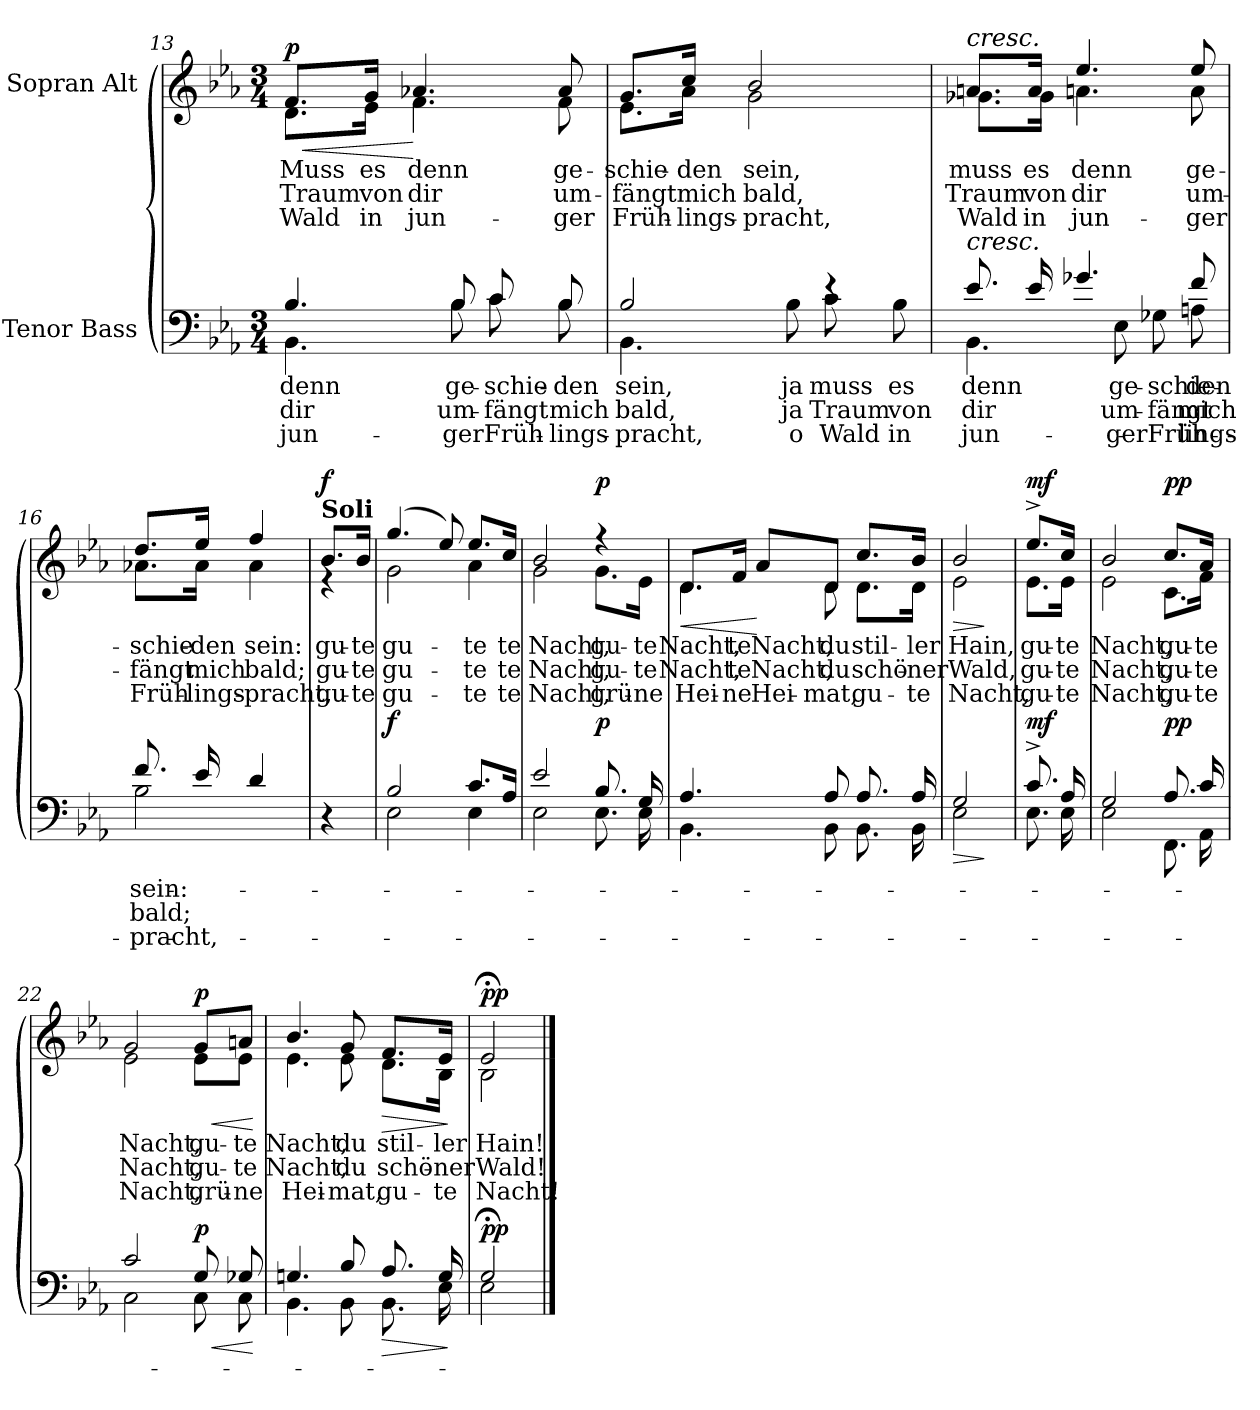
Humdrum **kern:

**kern	**text	**text	**text	**dynam	**kern	**text	**text	**text	**dynam
*part2	*part2	*part2	*part2	*part2	*part1	*part1	*part1	*part1	*part1
*staff2	*staff2	*staff2	*staff2	*staff2	*staff1	*staff1	*staff1	*staff1	*staff1
*I"Tenor Bass	*	*	*	*	*I"Sopran Alt	*	*	*	*
*clefF4	*	*	*	*	*clefG2	*	*	*	*
*k[b-e-a-]	*	*	*	*	*k[b-e-a-]	*	*	*	*
*M3/4	*	*	*	*	*M3/4	*	*	*	*
=13	=13	=13	=13	=13	=13	=13	=13	=13	=13
!	!LO:LY:b	!LO:LY:b	!LO:LY:b	!	!	!LO:LY:b	!LO:LY:b	!LO:LY:b	!LO:HP:b
*^	*	*	*	*	*^	*	*	*	*
!	!	!	!	!	!	!	!	!	!	!	!LO:DY:n=1:a
4.B-/	4.BB-\	denn	dir	jun-	.	8.f/L	8.d\L	Muss	Traum	Wald	< p
!	!	!	!	!	!	!	!	!LO:LY:b	!LO:LY:b	!LO:LY:b	!
.	.	.	.	.	.	16g/Jk	16e-\Jk	es	von	in	.
!	!	!	!	!	!	!	!	!LO:LY:b	!LO:LY:b	!LO:LY:b	!
.	.	.	.	.	.	4.a-X/	4.f\	denn	dir	jun-	[
!	!	!LO:LY:b	!LO:LY:b	!LO:LY:b	!	!	!	!	!	!	!
8B-/	8B-\	ge-	um-	-ger	.	.	.	.	.	.	.
!	!	!LO:LY:b	!LO:LY:b	!LO:LY:b	!	!	!	!	!	!	!
8c/	8c\	-schie-	-fängt	Früh-	.	.	.	.	.	.	.
!	!	!LO:LY:b	!LO:LY:b	!LO:LY:b	!	!	!	!LO:LY:b	!LO:LY:b	!LO:LY:b	!
8B-/	8B-\	-den	mich	-lings-	.	8a-/	8f\	ge-	um-	-ger	.
!!LO:PB:g=z	!!
=14	=14	=14	=14	=14	=14	=14	=14	=14	=14	=14	=14
!	!	!LO:LY:b	!LO:LY:b	!LO:LY:b	!	!	!	!LO:LY:b	!LO:LY:b	!LO:LY:b	!
2B-/	4.BB-\	sein,	bald,	-pracht,	.	8.g/L	8.e-\L	-schie-	-fängt	Früh-	.
!	!	!	!	!	!	!	!	!LO:LY:b	!LO:LY:b	!LO:LY:b	!
.	.	.	.	.	.	16cc/Jk	16a-\Jk	-den	mich	-lings-	.
!	!	!	!	!	!	!	!	!LO:LY:b	!LO:LY:b	!LO:LY:b	!
.	.	.	.	.	.	2b-/	2g\	sein,	bald,	-pracht,	.
!	!	!LO:LY:b	!LO:LY:b	!LO:LY:b	!	!	!	!	!	!	!
.	8B-\	ja	ja	o	.	.	.	.	.	.	.
!	!	!LO:LY:b	!LO:LY:b	!LO:LY:b	!	!	!	!	!	!	!
4re	8c\	muss	Traum	Wald	.	.	.	.	.	.	.
!	!	!LO:LY:b	!LO:LY:b	!LO:LY:b	!	!	!	!	!	!	!
.	8B-\	es	von	in	.	.	.	.	.	.	.
=15	=15	=15	=15	=15	=15	=15	=15	=15	=15	=15	=15
!	!	!	!	!	!	!LO:TX:a:i:t=cresc.	!	!	!	!	!
!LO:TX:a:i:t=cresc.	!	!	!	!	!	!	!	!	!	!	!
!	!	!LO:LY:b	!LO:LY:b	!LO:LY:b	!	!	!	!LO:LY:b	!LO:LY:b	!LO:LY:b	!
8.e-/	4.BB-\	denn	dir	jun-	.	8.an/L	8.g-X\L	muss	Traum	Wald	.
!	!	!	!	!	!	!	!	!LO:LY:b	!LO:LY:b	!LO:LY:b	!
16e-/	.	.	.	.	.	16a/Jk	16g-\Jk	es	von	in	.
!	!	!	!	!	!	!	!	!LO:LY:b	!LO:LY:b	!LO:LY:b	!
4.g-X/	.	.	.	.	.	4.ee-/	4.an\	denn	dir	jun-	.
!	!	!LO:LY:b	!LO:LY:b	!LO:LY:b	!	!	!	!	!	!	!
.	8E-\	ge-	um-	-ger	.	.	.	.	.	.	.
!	!	!LO:LY:b	!LO:LY:b	!LO:LY:b	!	!	!	!	!	!	!
.	8G-X\	-schie-	-fängt	Früh-	.	.	.	.	.	.	.
!	!	!LO:LY:b	!LO:LY:b	!LO:LY:b	!	!	!	!LO:LY:b	!LO:LY:b	!LO:LY:b	!
8f/	8An\	-den	mich	-lings-	.	8ee-/	8a\	ge-	um-	-ger	.
=16	=16	=16	=16	=16	=16	=16	=16	=16	=16	=16	=16
!	!	!LO:LY:b	!LO:LY:b	!LO:LY:b	!	!	!	!LO:LY:b	!LO:LY:b	!LO:LY:b	!
8.f/	2B-\	sein:	bald;	-pracht,	.	8.dd/L	8.a-X\L	-schie-	-fängt	Früh-	.
!	!	!	!	!	!	!	!	!LO:LY:b	!LO:LY:b	!LO:LY:b	!
16e-/	.	.	.	.	.	16ee-/Jk	16a-\Jk	-den	mich	-lings-	.
!	!	!	!	!	!	!	!	!LO:LY:b	!LO:LY:b	!LO:LY:b	!
4d/	.	.	.	.	.	4ff/	4a-\	sein:	bald;	-pracht,	.
*v	*v	*	*	*	*	*	*	*	*	*	*
!!LO:LB:g=z	!!
=16X3	=16X3	=16X3	=16X3	=16X3	=16X3	=16X3	=16X3	=16X3	=16X3	=16X3
!	!	!	!	!	!LO:TX:a:B:t=Soli	!	!	!	!	!
!	!	!	!	!	!	!	!LO:LY:b	!LO:LY:b	!LO:LY:b	!LO:DY:a
4r	.	.	.	.	8.b-/L	4re	gu-	gu-	gu-	f
!	!	!	!	!	!	!	!LO:LY:b	!LO:LY:b	!LO:LY:b	!
.	.	.	.	.	16b-/Jk	.	-te	-te	-te	.
=17	=17	=17	=17	=17	=17	=17	=17	=17	=17	=17
*^	*	*	*	*	*	*	*	*	*	*
!	!	!	!	!	!	!	!	!LO:LY:b	!LO:LY:b	!LO:LY:b	!
!	!	!	!	!	!LO:DY:a	!	!	!LO:LY:b	!LO:LY:b	!LO:LY:b	!
2B-/	2E-\	.	.	.	f	(4.gg/	2g\	gu-	gu-	gu-	.
.	.	.	.	.	.	8ee-/)	.	.	.	.	.
!	!	!	!	!	!	!	!	!LO:LY:b	!LO:LY:b	!LO:LY:b	!
!	!	!	!	!	!	!	!	!LO:LY:b	!LO:LY:b	!LO:LY:b	!
8.c/L	4E-\	.	.	.	.	8.ee-/L	4a-\	-te	-te	-te	.
!	!	!	!	!	!	!	!	!LO:LY:b	!LO:LY:b	!LO:LY:b	!
16A-/Jk	.	.	.	.	.	16cc/Jk	.	-te	-te	-te	.
=18	=18	=18	=18	=18	=18	=18	=18	=18	=18	=18	=18
!	!	!	!	!	!	!	!	!LO:LY:b	!LO:LY:b	!LO:LY:b	!
2e-/	2E-\	.	.	.	.	2b-/	2g\	Nacht,	Nacht,	Nacht,	.
!	!	!	!	!	!LO:DY:a	!	!	!LO:LY:b	!LO:LY:b	!LO:LY:b	!LO:DY:b
8.B-/	8.E-\	.	.	.	p	4r	8.g\L	gu-	gu-	grü-	p
!	!	!	!	!	!	!	!	!LO:LY:b	!LO:LY:b	!LO:LY:b	!
16G/	16E-\	.	.	.	.	.	16e-\Jk	-te	-te	-ne	.
=19	=19	=19	=19	=19	=19	=19	=19	=19	=19	=19	=19
!	!	!	!	!	!	!	!	!LO:LY:b	!LO:LY:b	!LO:LY:b	!LO:HP:b
!	!	!	!	!	!	!	!	!LO:LY:b	!LO:LY:b	!LO:LY:b	!
4.A-/	4.BB-\	.	.	.	.	8.d/L	4.d\	Nacht,	Nacht,	Hei-	<
!	!	!	!	!	!	!	!	!LO:LY:b	!LO:LY:b	!LO:LY:b	!
.	.	.	.	.	.	16f/Jk	.	-te	-te	-ne	.
!	!	!	!	!	!	!	!	!LO:LY:b	!LO:LY:b	!LO:LY:b	!
.	.	.	.	.	.	8a-/L	.	Nacht,	Nacht,	Hei-	[
!	!	!	!	!	!	!	!	!LO:LY:b	!LO:LY:b	!LO:LY:b	!
!	!	!	!	!	!	!	!	!LO:LY:b	!LO:LY:b	!LO:LY:b	!
8A-/	8BB-\	.	.	.	.	8d/J	8d\	du	du	-mat,	.
!	!	!	!	!	!	!	!	!LO:LY:b	!LO:LY:b	!LO:LY:b	!
8.A-/	8.BB-\	.	.	.	.	8.cc/L	8.d\L	stil-	schö-	gu-	.
!	!	!	!	!	!	!	!	!LO:LY:b	!LO:LY:b	!LO:LY:b	!
16A-/	16BB-\	.	.	.	.	16b-/Jk	16d\Jk	-ler	-ner	-te	.
=20	=20	=20	=20	=20	=20	=20	=20	=20	=20	=20	=20
!	!	!	!	!	!LO:HP:b	!	!	!LO:LY:b	!LO:LY:b	!LO:LY:b	!LO:HP:b
2G/	2E-\	.	.	.	>	2b-/	2e-\	Hain,	Wald,	Nacht,	>
*v	*v	*	*	*	*	*	*	*	*	*	*
*	*	*	*	*	*v	*v	*	*	*	*
.	.	.	.	]	.	.	.	.	]
!!LO:LB:g=z
=20X4	=20X4	=20X4	=20X4	=20X4	=20X4	=20X4	=20X4	=20X4	=20X4
*^	*	*	*	*	*	*	*	*	*
!	!	!	!	!	!	!LO:TX:a:B:t=Chor	!	!	!	!
!	!	!	!	!	!LO:DY:a	!	!LO:LY:b	!LO:LY:b	!LO:LY:b	!LO:DY:a
*	*	*	*	*	*	*^	*	*	*	*
8.c^/	8.E-\	.	.	.	mf	8.ee-^/L	8.e-\L	gu-	gu-	gu-	mf
!	!	!	!	!	!	!	!	!LO:LY:b	!LO:LY:b	!LO:LY:b	!
16A-/	16E-\	.	.	.	.	16cc/Jk	16e-\Jk	-te	-te	-te	.
=21	=21	=21	=21	=21	=21	=21	=21	=21	=21	=21	=21
!	!	!	!	!	!	!	!	!LO:LY:b	!LO:LY:b	!LO:LY:b	!
2G/	2E-\	.	.	.	.	2b-/	2e-\	Nacht,	Nacht,	Nacht,	.
!	!	!	!	!	!LO:DY:a	!	!	!LO:LY:b	!LO:LY:b	!LO:LY:b	!LO:DY:a
8.A-/	8.FF\	.	.	.	pp	8.cc/L	8.c\L	gu-	gu-	gu-	pp
!	!	!	!	!	!	!	!	!LO:LY:b	!LO:LY:b	!LO:LY:b	!
16c/	16AA-\	.	.	.	.	16a-/Jk	16f\Jk	-te	-te	-te	.
=22	=22	=22	=22	=22	=22	=22	=22	=22	=22	=22	=22
!	!	!	!	!	!	!	!	!LO:LY:b	!LO:LY:b	!LO:LY:b	!
2c/	2C\	.	.	.	.	2g/	2e-\	Nacht,	Nacht,	Nacht,	.
!	!	!	!	!	!LO:HP:b	!	!	!LO:LY:b	!LO:LY:b	!LO:LY:b	!LO:HP:b
!	!	!	!	!	!LO:DY:n=1:a	!	!	!	!	!	!LO:DY:n=1:a
8G/	8C\	.	.	.	< p	8g/L	8e-\L	gu-	gu-	grü-	< p
!	!	!	!	!	!	!	!	!LO:LY:b	!LO:LY:b	!LO:LY:b	!
8G-X/	8C\	.	.	.	.	8an/J	8e-\J	-te	-te	-ne	.
*v	*v	*	*	*	*	*	*	*	*	*	*
*	*	*	*	*	*v	*v	*	*	*	*
.	.	.	.	[	.	.	.	.	[
=23	=23	=23	=23	=23	=23	=23	=23	=23	=23
*^	*	*	*	*	*	*	*	*	*
!	!	!	!	!	!	!	!LO:LY:b	!LO:LY:b	!LO:LY:b	!
*	*	*	*	*	*	*^	*	*	*	*
4.Gn/	4.BB-\	.	.	.	.	4.b-/	4.e-\	Nacht,	Nacht,	Hei-	.
!	!	!	!	!	!	!	!	!LO:LY:b	!LO:LY:b	!LO:LY:b	!
8B-/	8BB-\	.	.	.	.	8g/	8e-\	du	du	-mat,	.
!	!	!	!	!	!LO:HP:b	!	!	!LO:LY:b	!LO:LY:b	!LO:LY:b	!LO:HP:b
8.A-/	8.BB-\	.	.	.	>	8.f/L	8.d\L	stil-	schö-	gu-	>
!	!	!	!	!	!	!	!	!LO:LY:b	!LO:LY:b	!LO:LY:b	!
16G/	16E-\	.	.	.	.	16e-/Jk	16B-\Jk	-ler	-ner	-te	.
*v	*v	*	*	*	*	*	*	*	*	*	*
*	*	*	*	*	*v	*v	*	*	*	*
.	.	.	.	]	.	.	.	.	]
=24	=24	=24	=24	=24	=24	=24	=24	=24	=24
*^	*	*	*	*	*	*	*	*	*
!	!	!	!	!	!LO:DY:a	!	!LO:LY:b	!LO:LY:b	!LO:LY:b	!LO:DY:a
*	*	*	*	*	*	*^	*	*	*	*
2G;</	2E-\	.	.	.	pp	2e-;</	2B-\	Hain!	Wald!	Nacht!	pp
*v	*v	*	*	*	*	*	*	*	*	*	*
*	*	*	*	*	*v	*v	*	*	*	*
==	==	==	==	==	==	==	==	==	==
*-	*-	*-	*-	*-	*-	*-	*-	*-	*-
